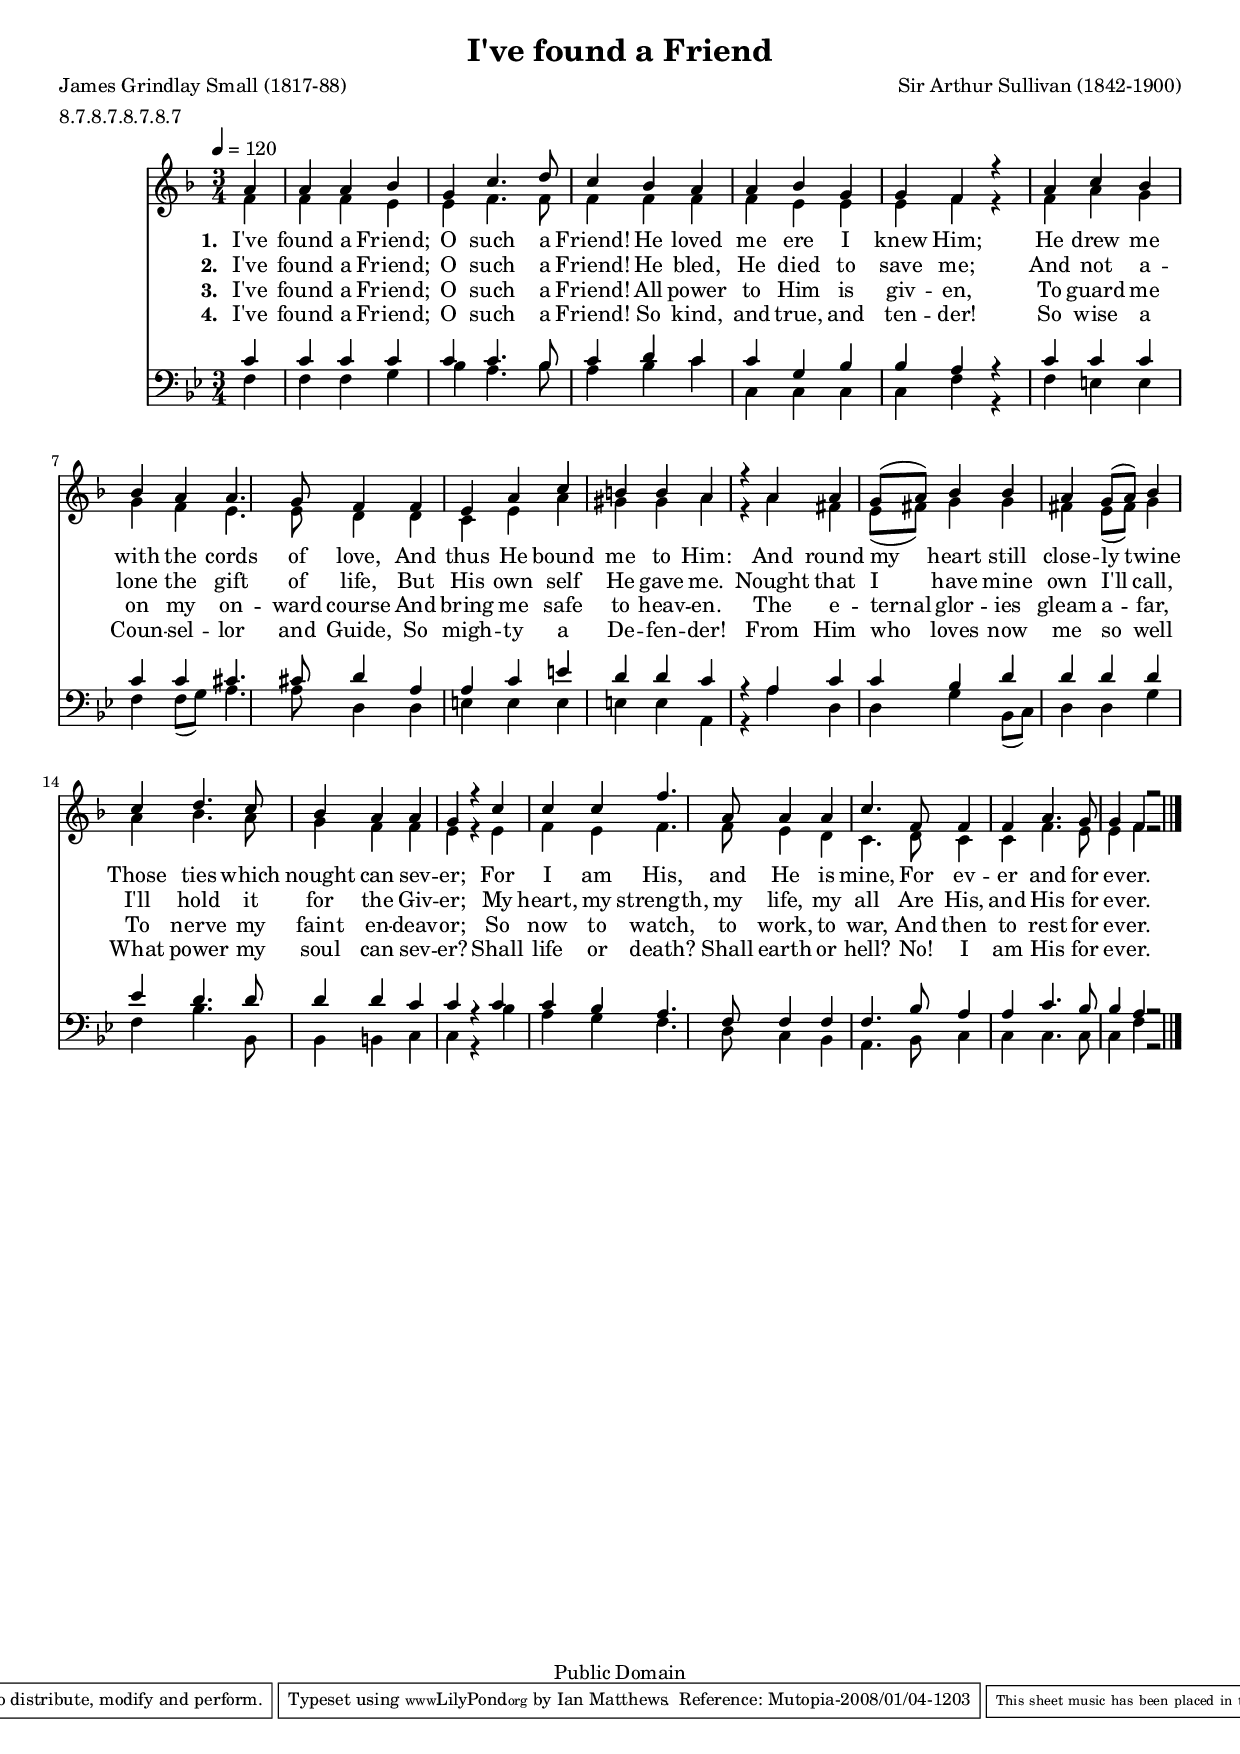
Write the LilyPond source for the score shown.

\version "2.10.10"

#(set-global-staff-size 17) 

\header {
 title = "I've found a Friend"
 poet = "James Grindlay Small (1817-88)"
 composer = "Sir Arthur Sullivan (1842-1900)"
 meter = "8.7.8.7.8.7.8.7"
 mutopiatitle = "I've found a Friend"
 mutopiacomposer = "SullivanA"
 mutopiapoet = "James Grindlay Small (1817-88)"
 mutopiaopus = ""
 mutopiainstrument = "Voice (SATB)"
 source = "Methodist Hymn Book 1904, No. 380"
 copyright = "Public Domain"
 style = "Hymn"
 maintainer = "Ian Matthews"
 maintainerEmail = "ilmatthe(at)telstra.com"
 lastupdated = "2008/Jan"
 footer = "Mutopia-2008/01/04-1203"
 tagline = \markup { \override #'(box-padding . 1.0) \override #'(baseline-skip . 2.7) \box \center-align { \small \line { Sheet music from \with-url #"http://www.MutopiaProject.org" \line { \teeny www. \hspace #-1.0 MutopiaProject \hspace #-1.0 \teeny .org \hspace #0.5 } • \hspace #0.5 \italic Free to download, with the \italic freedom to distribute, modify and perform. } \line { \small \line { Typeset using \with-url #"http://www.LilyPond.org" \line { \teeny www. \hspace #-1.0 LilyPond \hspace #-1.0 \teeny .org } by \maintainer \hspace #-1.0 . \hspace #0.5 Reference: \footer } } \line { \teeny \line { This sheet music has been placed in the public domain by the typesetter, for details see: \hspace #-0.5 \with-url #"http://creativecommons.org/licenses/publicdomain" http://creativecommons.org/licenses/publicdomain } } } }
}

sopranoNotes = { 
 \time 4/4
 \key f \major
 \clef treble
 \set Staff.midiInstrument = "voice oohs"

  \tempo 4 = 120
        \partial 4*1 a'4
	a' a' bes' g'
	c''4. d''8 c''4 bes'
	a' a' bes' g'
	g' f' r a'
	c'' bes' bes' a'
	a'4. g'8 f'4 f' 
	e' a' c'' b'
	b' a' r a'
	a' g'8 (a') bes'4 bes'
	a' g'8 (a') bes'4 c''
	d''4. c''8 bes'4 a'
	a' g' r c''
	c'' c'' f''4. a'8
	a'4 a' c''4. f'8
	f'4 f' a'4. g'8
	g'4 f' r2
	\bar "|."
}

altoNotes =  { 
 \time 4/4
 \key f \major
 \clef treble
 \set Staff.midiInstrument = "voice oohs"

        f'4
	f' f' e' e'
        f'4. f'8 f'4 f'
	f' f' e' e'
	e' f' r f'
	a' g' g' f'
	e'4. e'8 d'4 d' 
	c' e' a' gis'
	gis' a' r a'
	fis' e'8 (fis') g'4 g'
	fis' e'8 (fis') g'4 a'
	bes'4. a'8 g'4 f'
	f' e' r e'
	f' e' f'4. f'8
	e'4 d' c'4. d'8
	c'4 c' f'4. e'8
	e'4 f' r2

}

tenorNotes =  { 
 \time 3/4
 \key g \minor
 \clef bass
 \set Staff.midiInstrument = "voice oohs"

	c'4
	c' c' c' c'
	c'4. bes8 c'4 d'
	c' c' g bes
	bes a r c'
	c' c' c' c' 
	cis'4. cis'8 d'4 a 
	a c' e' d'
	d' c' r a
	c' c' bes d'
	d' d' d' ees'
	d'4. d'8 d'4 d'
	c' c' r c'
	c' bes a4. f8
	f4 f f4. bes8
	a4 a c'4. bes8
	bes4 a r2

}

bassNotes =  { 
 \time 3/4
 \key g \minor
 \clef bass
 \set Staff.midiInstrument = "voice oohs"

	f4
	f4 f g bes
	a4. bes8 a4 bes
	c' c c c
	c f r f
	e e f f8 (g)
	a4. a8 d4 d
	e e e e
	e a, r a
	d d g bes,8 (c)
	d4 d g f 
	bes4. bes,8 bes,4 b,
	c c r bes
	a g f4. d8
	c4 bes, a,4. bes,8
	c4 c c4. c8
	c4 f r2 

}

verseOne = \lyricmode { 
\set stanza = "1. " 
	I've found a Friend; O such a Friend!
	He loved me ere I knew Him;
	He drew me with the cords of love,
	And thus He bound me to Him:
	And round my heart still close -- ly twine
	Those ties which nought can sev -- er;
	For I am His, and He is mine,
	For ev -- er and for ev -- er.
 }

verseTwo = \lyricmode { 
\set stanza = "2. " 
	I've found a Friend; O such a Friend!
	He bled, He died to save me;
	And not a -- lone the gift of life,
	But His own self He gave me.
	Nought that I have mine own I'll call,
	I'll hold it for the Giv -- er;
	My heart, my strength, my life, my all
	Are His, and His for ev -- er.
 }

verseThree = \lyricmode { 
\set stanza = "3. "
	I've found a Friend; O such a Friend!
	All power to Him is giv -- en,
	To guard me on my on -- ward course
	And bring me safe to heav -- en.
	The e -- ternal glor -- ies gleam a -- far,
	To nerve my faint en -- deav -- or;
	So now to watch, to work, to war,
	And then to rest for ev -- er.

}

verseFour = \lyricmode {
\set stanza = "4. "
	I've found a Friend; O such a Friend!
	So kind, and true, and ten -- der!
	So wise a Coun -- sel -- lor and Guide,
	So migh -- ty a De -- fen -- der!
	From Him who loves now me so well
	What power my soul can sev -- er?
	Shall life or death? Shall earth or hell?
	No! I am His for ev -- er.
}

\score {
{
<<
\context Staff = TrebStaff 
  << 
  \context Voice = SVoice {
    \voiceOne \sopranoNotes 
    }
  \context Voice = AVoice {
    \voiceTwo \altoNotes
    }
  >>
\context Lyrics = verseone \lyricsto SVoice \verseOne
\context Lyrics = versetwo \lyricsto SVoice \verseTwo 
\context Lyrics = versethree \lyricsto SVoice \verseThree 
\context Lyrics = versefour \lyricsto SVoice \verseFour 
\context Staff = BassStaff
 <<
 \context Voice = TVoice {
  \voiceOne \tenorNotes
  }
 \context Voice = BVoice {
  \voiceTwo \bassNotes
  }
 >>
>>


}

 
  \midi {
    \context {
      \Score
      tempoWholesPerMinute = #(ly:make-moment 120 4)
      }
    }


 \layout { }
 }
